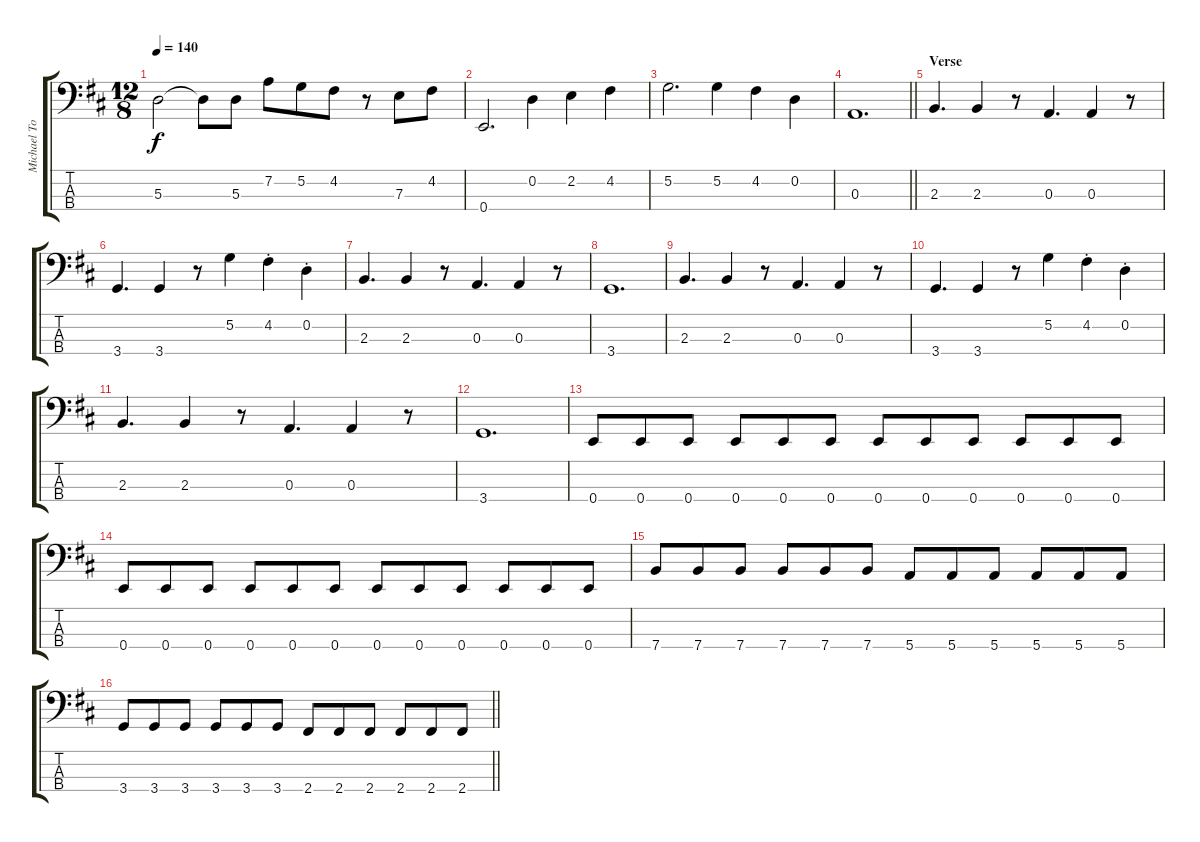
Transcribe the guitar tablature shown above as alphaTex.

\track ("Michael Todd - Bass" "Michael To") {instrument electricbassfinger}
\staff {score tabs}
\tuning (G2 D2 A1 E1) {hide}
\ts (12 8)
\tempo 140
\clef f4
\ks bminor
5.3.2{dy f} 5.3{t}.8 5.3.8 7.2.8 5.2.8 4.2.8 r.8 7.3.8 4.2.8 |
0.4.2{d} 0.2.4 2.2.4 4.2.4 |
5.2.2{d} 5.2.4 4.2.4 0.2.4 |
\barLineRight lightlight
0.3.1{d} |
\section ("" "Verse")
2.3.4{d} 2.3.4 r.8 0.3.4{d} 0.3.4 r.8 |
3.4.4{d} 3.4.4 r.8 5.2.4 4.2{st}.4 0.2{st}.4 |
2.3.4{d} 2.3.4 r.8 0.3.4{d} 0.3.4 r.8 |
3.4.1{d} |
2.3.4{d} 2.3.4 r.8 0.3.4{d} 0.3.4 r.8 |
3.4.4{d} 3.4.4 r.8 5.2.4 4.2{st}.4 0.2{st}.4 |
2.3.4{d} 2.3.4 r.8 0.3.4{d} 0.3.4 r.8 |
3.4.1{d} |
0.4.8 0.4.8 0.4.8 0.4.8 0.4.8 0.4.8 0.4.8 0.4.8 0.4.8 0.4.8 0.4.8 0.4.8 |
0.4.8 0.4.8 0.4.8 0.4.8 0.4.8 0.4.8 0.4.8 0.4.8 0.4.8 0.4.8 0.4.8 0.4.8 |
7.4.8 7.4.8 7.4.8 7.4.8 7.4.8 7.4.8 5.4.8 5.4.8 5.4.8 5.4.8 5.4.8 5.4.8 |
\barLineRight lightlight
3.4.8 3.4.8 3.4.8 3.4.8 3.4.8 3.4.8 2.4.8 2.4.8 2.4.8 2.4.8 2.4.8 2.4.8
